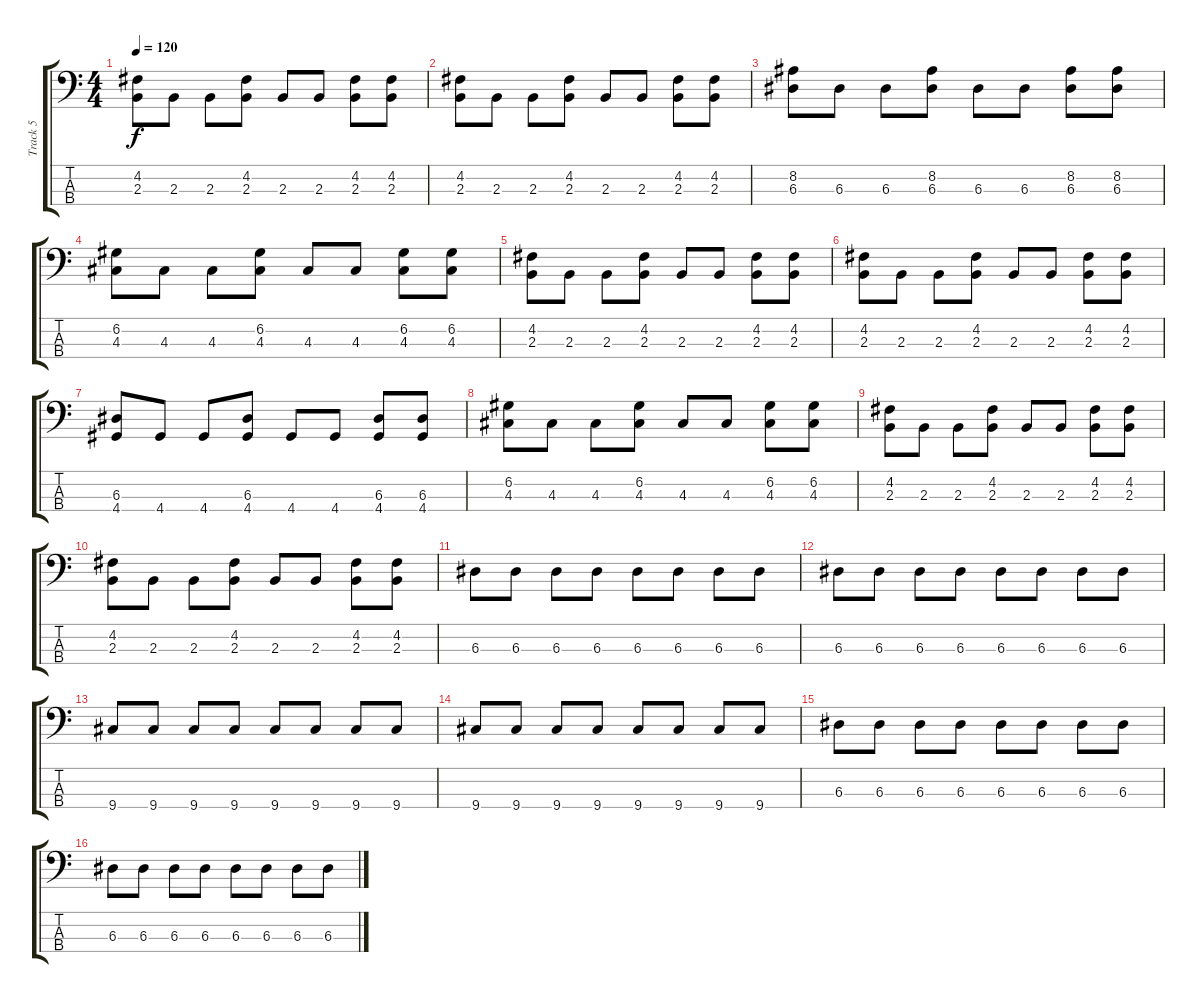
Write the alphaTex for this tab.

\track ("Track 5" "Track 5") {instrument electricbassfinger}
\staff {score tabs}
\tuning (G2 D2 A1 E1) {hide}
\ts (4 4)
\tempo 120
\clef f4
\ks c
(4.2 2.3).8{dy f} 2.3.8 2.3.8 (4.2 2.3).8 2.3.8 2.3.8 (4.2 2.3).8 (4.2 2.3).8 |
(4.2 2.3).8 2.3.8 2.3.8 (4.2 2.3).8 2.3.8 2.3.8 (4.2 2.3).8 (4.2 2.3).8 |
(8.2 6.3).8 6.3.8 6.3.8 (8.2 6.3).8 6.3.8 6.3.8 (8.2 6.3).8 (8.2 6.3).8 |
(6.2 4.3).8 4.3.8 4.3.8 (6.2 4.3).8 4.3.8 4.3.8 (6.2 4.3).8 (6.2 4.3).8 |
(4.2 2.3).8 2.3.8 2.3.8 (4.2 2.3).8 2.3.8 2.3.8 (4.2 2.3).8 (4.2 2.3).8 |
(4.2 2.3).8 2.3.8 2.3.8 (4.2 2.3).8 2.3.8 2.3.8 (4.2 2.3).8 (4.2 2.3).8 |
(6.3 4.4).8 4.4.8 4.4.8 (6.3 4.4).8 4.4.8 4.4.8 (6.3 4.4).8 (6.3 4.4).8 |
(6.2 4.3).8 4.3.8 4.3.8 (6.2 4.3).8 4.3.8 4.3.8 (6.2 4.3).8 (6.2 4.3).8 |
(4.2 2.3).8 2.3.8 2.3.8 (4.2 2.3).8 2.3.8 2.3.8 (4.2 2.3).8 (4.2 2.3).8 |
(4.2 2.3).8 2.3.8 2.3.8 (4.2 2.3).8 2.3.8 2.3.8 (4.2 2.3).8 (4.2 2.3).8 |
6.3.8 6.3.8 6.3.8 6.3.8 6.3.8 6.3.8 6.3.8 6.3.8 |
6.3.8 6.3.8 6.3.8 6.3.8 6.3.8 6.3.8 6.3.8 6.3.8 |
9.4.8 9.4.8 9.4.8 9.4.8 9.4.8 9.4.8 9.4.8 9.4.8 |
9.4.8 9.4.8 9.4.8 9.4.8 9.4.8 9.4.8 9.4.8 9.4.8 |
6.3.8 6.3.8 6.3.8 6.3.8 6.3.8 6.3.8 6.3.8 6.3.8 |
6.3.8 6.3.8 6.3.8 6.3.8 6.3.8 6.3.8 6.3.8 6.3.8
